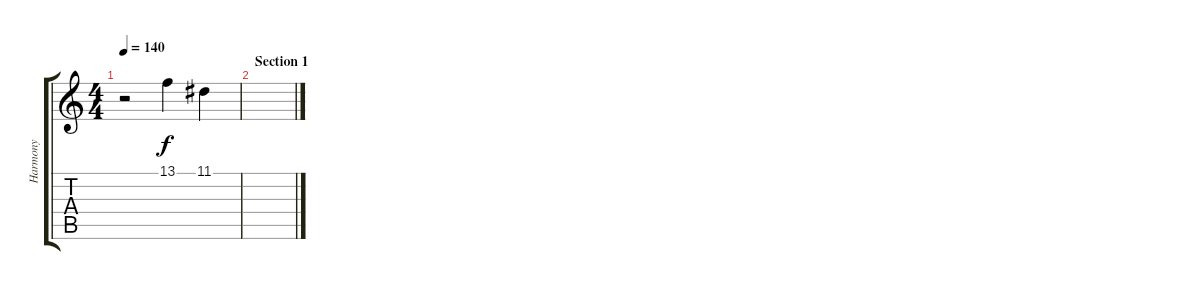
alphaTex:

\track ("Harmony" "Harmony") {instrument shakuhachi}
\staff {score tabs}
\tuning (E4 B3 G3 D3 A2 E2) {hide}
\ts (4 4)
\tempo 140
\clef g2
\ks c
r.2{dy f} 13.1.4 11.1.4 |
\section ("" "Section 1")
